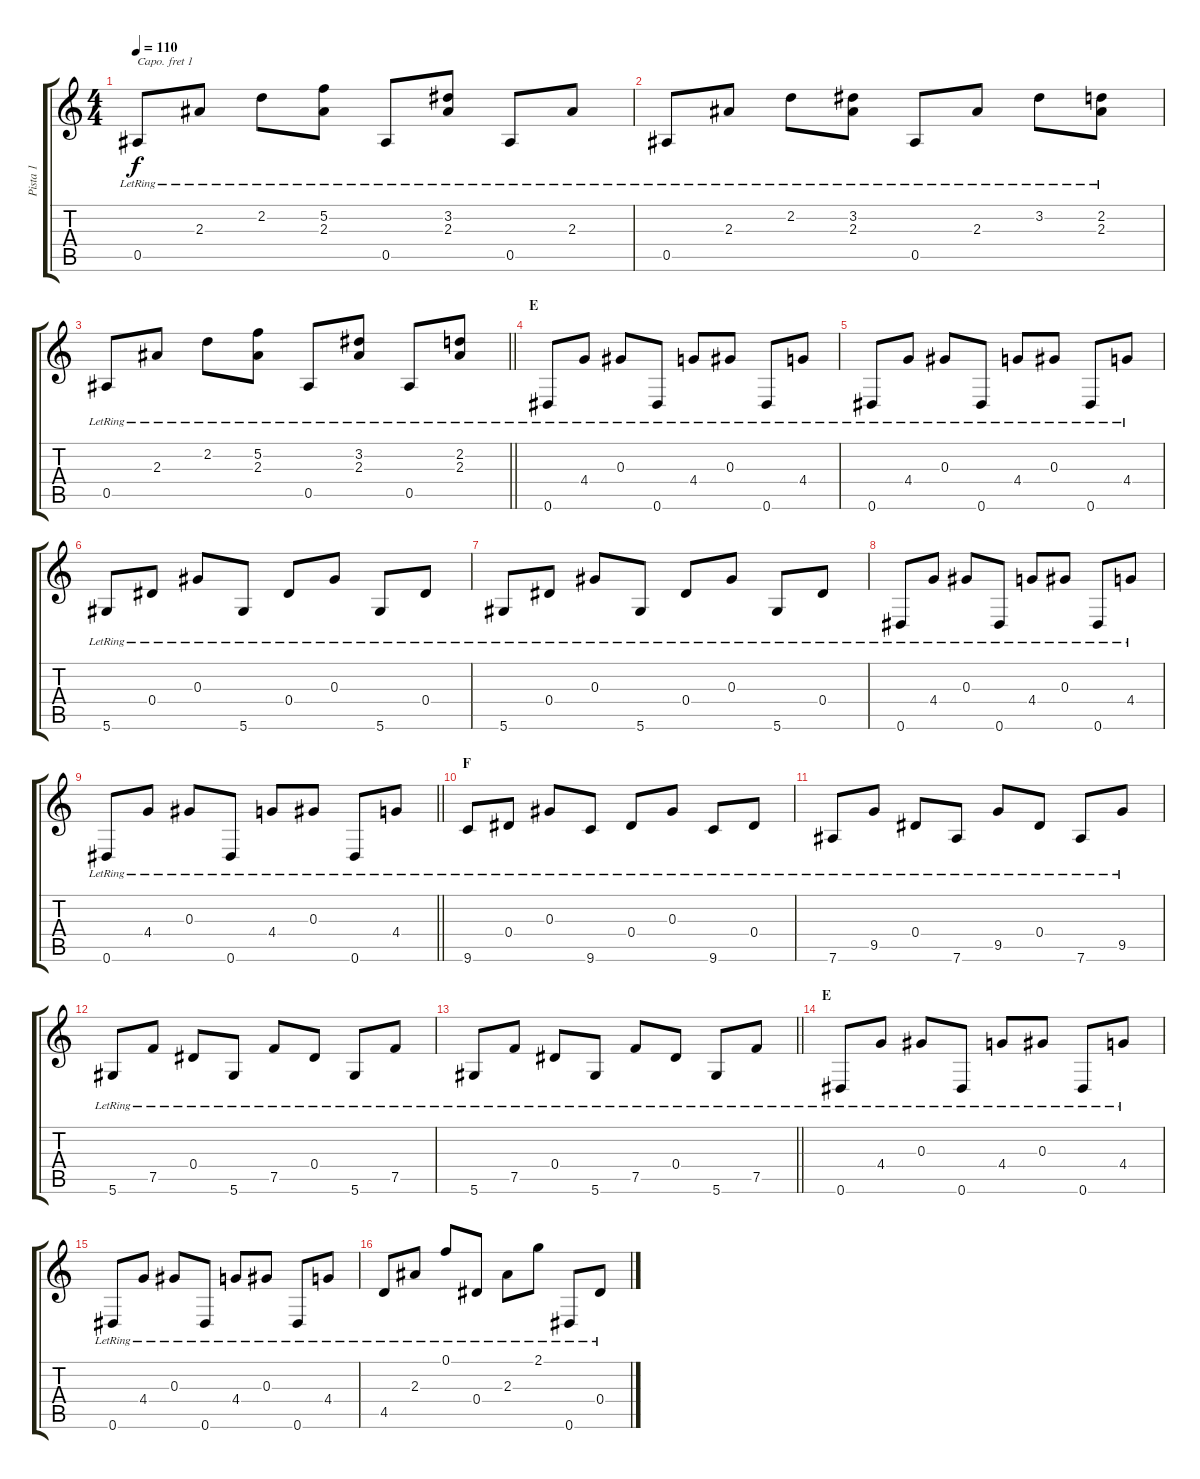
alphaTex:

\track ("Pista 1" "Pista 1") {instrument acousticguitarsteel}
\staff {score tabs}
\capo 1
\tuning (E4 B3 G3 D3 A2 D2) {hide}
\ts (4 4)
\tempo 110
\clef g2
\ks c
0.5{lr}.8{dy f} 2.3{lr}.8 2.2{lr}.8 (5.2{lr} 2.3{lr}).8 0.5{lr}.8 (3.2{lr} 2.3{lr}).8 0.5{lr}.8 2.3{lr}.8 |
0.5{lr}.8 2.3{lr}.8 2.2{lr}.8 (3.2{lr} 2.3{lr}).8 0.5{lr}.8 2.3{lr}.8 3.2{lr}.8 (2.2{lr} 2.3{lr}).8 |
\barLineRight lightlight
0.5{lr}.8 2.3{lr}.8 2.2{lr}.8 (5.2{lr} 2.3{lr}).8 0.5{lr}.8 (3.2{lr} 2.3{lr}).8 0.5{lr}.8 (2.2{lr} 2.3{lr}).8 |
\section ("" "E")
0.6{lr}.8 4.4{lr}.8 0.3{lr}.8 0.6{lr}.8 4.4{lr}.8 0.3{lr}.8 0.6{lr}.8 4.4{lr}.8 |
0.6{lr}.8 4.4{lr}.8 0.3{lr}.8 0.6{lr}.8 4.4{lr}.8 0.3{lr}.8 0.6{lr}.8 4.4{lr}.8 |
5.6{lr}.8 0.4{lr}.8 0.3{lr}.8 5.6{lr}.8 0.4{lr}.8 0.3{lr}.8 5.6{lr}.8 0.4{lr}.8 |
5.6{lr}.8 0.4{lr}.8 0.3{lr}.8 5.6{lr}.8 0.4{lr}.8 0.3{lr}.8 5.6{lr}.8 0.4{lr}.8 |
0.6{lr}.8 4.4{lr}.8 0.3{lr}.8 0.6{lr}.8 4.4{lr}.8 0.3{lr}.8 0.6{lr}.8 4.4{lr}.8 |
\barLineRight lightlight
0.6{lr}.8 4.4{lr}.8 0.3{lr}.8 0.6{lr}.8 4.4{lr}.8 0.3{lr}.8 0.6{lr}.8 4.4{lr}.8 |
\section ("" "F")
9.6{lr}.8 0.4{lr}.8 0.3{lr}.8 9.6{lr}.8 0.4{lr}.8 0.3{lr}.8 9.6{lr}.8 0.4{lr}.8 |
7.6{lr}.8 9.5{lr}.8 0.4{lr}.8 7.6{lr}.8 9.5{lr}.8 0.4{lr}.8 7.6{lr}.8 9.5{lr}.8 |
5.6{lr}.8 7.5{lr}.8 0.4{lr}.8 5.6{lr}.8 7.5{lr}.8 0.4{lr}.8 5.6{lr}.8 7.5{lr}.8 |
\barLineRight lightlight
5.6{lr}.8 7.5{lr}.8 0.4{lr}.8 5.6{lr}.8 7.5{lr}.8 0.4{lr}.8 5.6{lr}.8 7.5{lr}.8 |
\section ("" "E")
0.6{lr}.8 4.4{lr}.8 0.3{lr}.8 0.6{lr}.8 4.4{lr}.8 0.3{lr}.8 0.6{lr}.8 4.4{lr}.8 |
0.6{lr}.8 4.4{lr}.8 0.3{lr}.8 0.6{lr}.8 4.4{lr}.8 0.3{lr}.8 0.6{lr}.8 4.4{lr}.8 |
4.5{lr}.8 2.3{lr}.8 0.1{lr}.8 0.4{lr}.8 2.3{lr}.8 2.1{lr}.8 0.6{lr}.8 0.4{lr}.8
